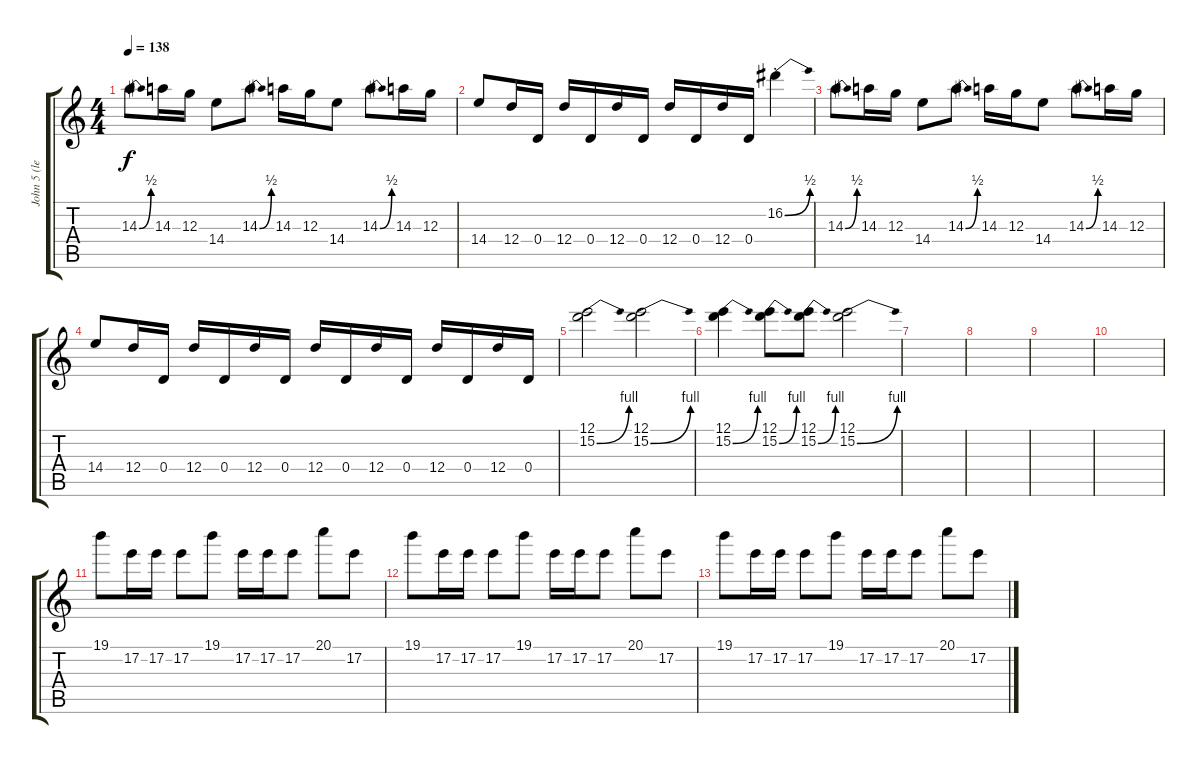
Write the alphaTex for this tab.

\track ("John 5 (lead 1)" "John 5 (le") {instrument distortionguitar}
\staff {score tabs}
\tuning (E4 B3 G3 D3 A2 E2) {hide}
\ts (4 4)
\tempo 138
\clef g2
\ks c
14.3{be (bend 0 0 60 2)}.8{dy f} 14.3.16 12.3.16 14.4.8 14.3{be (bend 0 0 60 2)}.8 14.3.16 12.3.16 14.4.8 14.3{be (bend 0 0 60 2)}.8 14.3.16 12.3.16 |
14.4.8 12.4.16 0.4.16 12.4.16 0.4.16 12.4.16 0.4.16 12.4.16 0.4.16 12.4.16 0.4.16 16.2{be (bend 0 0 60 2) st}.4 |
14.3{be (bend 0 0 60 2)}.8 14.3.16 12.3.16 14.4.8 14.3{be (bend 0 0 60 2)}.8 14.3.16 12.3.16 14.4.8 14.3{be (bend 0 0 60 2)}.8 14.3.16 12.3.16 |
14.4.8 12.4.16 0.4.16 12.4.16 0.4.16 12.4.16 0.4.16 12.4.16 0.4.16 12.4.16 0.4.16 12.4.16 0.4.16 12.4.16 0.4.16 |
(12.1 15.2{be (bend 0 0 60 4)}).2 (12.1 15.2{be (bend 0 0 60 4)}).2 |
(12.1 15.2{be (bend 0 0 60 4)}).4 (12.1 15.2{be (bend 0 0 60 4)}).8 (12.1 15.2{be (bend 0 0 60 4)}).8 (12.1 15.2{be (bend 0 0 60 4)}).2 |
|
|
|
|
19.1.8 17.2.16 17.2.16 17.2.8 19.1.8 17.2.16 17.2.16 17.2.8 20.1.8 17.2.8 |
19.1.8 17.2.16 17.2.16 17.2.8 19.1.8 17.2.16 17.2.16 17.2.8 20.1.8 17.2.8 |
19.1.8 17.2.16 17.2.16 17.2.8 19.1.8 17.2.16 17.2.16 17.2.8 20.1.8 17.2.8
